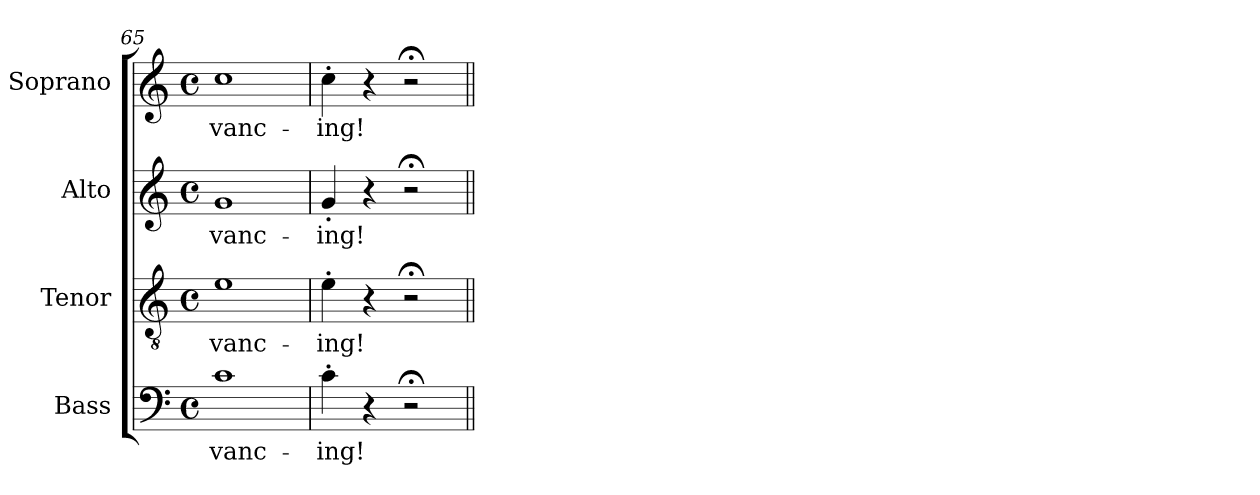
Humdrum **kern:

**kern	**text	**kern	**text	**kern	**text	**kern	**text
*part4	*part4	*part3	*part3	*part2	*part2	*part1	*part1
*staff4	*staff4	*staff3	*staff3	*staff2	*staff2	*staff1	*staff1
*I"Bass	*	*I"Tenor	*	*I"Alto	*	*I"Soprano	*
*I'B.	*	*I'T.	*	*I'A.	*	*I'S.	*
*clefF4	*	*clefGv2	*	*clefG2	*	*clefG2	*
*	*	*ITrd7c12	*	*	*	*	*
*k[]	*	*k[]	*	*k[]	*	*k[]	*
*C:	*	*C:	*	*C:	*	*C:	*
*M4/4	*	*M4/4	*	*M4/4	*	*M4/4	*
*met(c)	*	*met(c)	*	*met(c)	*	*met(c)	*
=65	=65	=65	=65	=65	=65	=65	=65
!	!LO:LY:b:color=#000000	!	!	!	!	!	!
!	!	!	!LO:LY:b:color=#000000	!	!	!	!
!	!	!	!	!	!LO:LY:b:color=#000000	!	!
!	!	!	!	!	!	!	!LO:LY:b:color=#000000
1ci	-vanc-	1Ei	-vanc-	1gi	-vanc-	1cci	-vanc-
=66	=66	=66	=66	=66	=66	=66	=66
!	!LO:LY:b:color=#000000	!	!	!	!	!	!
!	!	!	!LO:LY:b:color=#000000	!	!	!	!
!	!	!	!	!	!LO:LY:b:color=#000000	!	!
!	!	!	!	!	!	!	!LO:LY:b:color=#000000
4c'i\	-ing!	4E'i\	-ing!	4g'i/	-ing!	4cc'i\	-ing!
4r	.	4r	.	4r	.	4r	.
2r;	.	2r;	.	2r;	.	2r;	.
=||	=||	=||	=||	=||	=||	=||	=||
*-	*-	*-	*-	*-	*-	*-	*-
